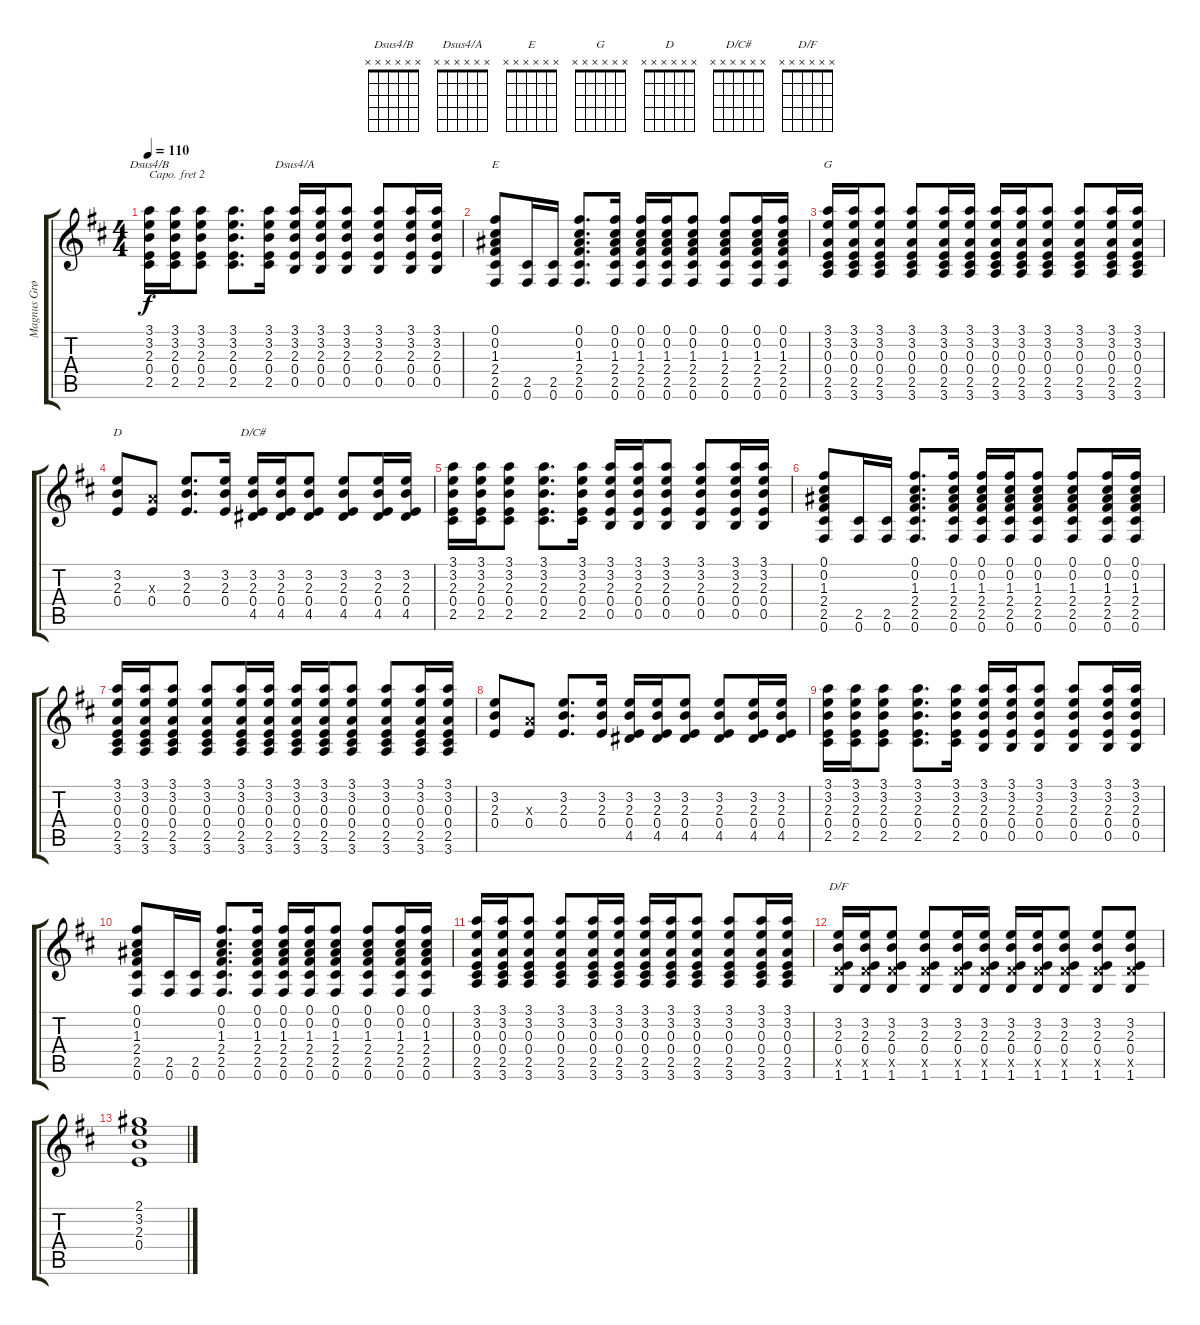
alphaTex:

\track ("Magnus Grønneberg - Akust. gitar, rytme" "Magnus Grø") {instrument acousticguitarsteel}
\staff {score tabs}
\capo 2
\tuning (E4 B3 G3 D3 A2 E2) {hide}
\chord ("Dsus4/B" x x x x x x)
\chord ("Dsus4/A" x x x x x x)
\chord ("E" x x x x x x)
\chord ("G" x x x x x x)
\chord ("D" x x x x x x)
\chord ("D/C#" x x x x x x)
\chord ("D/F" x x x x x x)
\ts (4 4)
\tempo 110
\clef g2
\ks d
(3.1 3.2 2.3 0.4 2.5).16{ch "Dsus4/B" dy f} (3.1 3.2 2.3 0.4 2.5).16 (3.1 3.2 2.3 0.4 2.5).8 (3.1 3.2 2.3 0.4 2.5).8{d} (3.1 3.2 2.3 0.4 2.5).16 (3.1 3.2 2.3 0.4 0.5).16{ch "Dsus4/A"} (3.1 3.2 2.3 0.4 0.5).16 (3.1 3.2 2.3 0.4 0.5).8 (3.1 3.2 2.3 0.4 0.5).8 (3.1 3.2 2.3 0.4 0.5).16 (3.1 3.2 2.3 0.4 0.5).16 |
(0.1 0.2 1.3 2.4 2.5 0.6).8{ch "E"} (2.5 0.6).16 (2.5 0.6).16 (0.1 0.2 1.3 2.4 2.5 0.6).8{d} (0.1 0.2 1.3 2.4 2.5 0.6).16 (0.1 0.2 1.3 2.4 2.5 0.6).16 (0.1 0.2 1.3 2.4 2.5 0.6).16 (0.1 0.2 1.3 2.4 2.5 0.6).8 (0.1 0.2 1.3 2.4 2.5 0.6).8 (0.1 0.2 1.3 2.4 2.5 0.6).16 (0.1 0.2 1.3 2.4 2.5 0.6).16 |
(3.1 3.2 0.3 0.4 2.5 3.6).16{ch "G"} (3.1 3.2 0.3 0.4 2.5 3.6).16 (3.1 3.2 0.3 0.4 2.5 3.6).8 (3.1 3.2 0.3 0.4 2.5 3.6).8 (3.1 3.2 0.3 0.4 2.5 3.6).16 (3.1 3.2 0.3 0.4 2.5 3.6).16 (3.1 3.2 0.3 0.4 2.5 3.6).16 (3.1 3.2 0.3 0.4 2.5 3.6).16 (3.1 3.2 0.3 0.4 2.5 3.6).8 (3.1 3.2 0.3 0.4 2.5 3.6).8 (3.1 3.2 0.3 0.4 2.5 3.6).16 (3.1 3.2 0.3 0.4 2.5 3.6).16 |
(3.2 2.3 0.4).8{ch "D"} (0.3{x} 0.4).8 (3.2 2.3 0.4).8{d} (3.2 2.3 0.4).16 (3.2 2.3 0.4 4.5).16{ch "D/C#"} (3.2 2.3 0.4 4.5).16 (3.2 2.3 0.4 4.5).8 (3.2 2.3 0.4 4.5).8 (3.2 2.3 0.4 4.5).16 (3.2 2.3 0.4 4.5).16 |
(3.1 3.2 2.3 0.4 2.5).16 (3.1 3.2 2.3 0.4 2.5).16 (3.1 3.2 2.3 0.4 2.5).8 (3.1 3.2 2.3 0.4 2.5).8{d} (3.1 3.2 2.3 0.4 2.5).16 (3.1 3.2 2.3 0.4 0.5).16 (3.1 3.2 2.3 0.4 0.5).16 (3.1 3.2 2.3 0.4 0.5).8 (3.1 3.2 2.3 0.4 0.5).8 (3.1 3.2 2.3 0.4 0.5).16 (3.1 3.2 2.3 0.4 0.5).16 |
(0.1 0.2 1.3 2.4 2.5 0.6).8 (2.5 0.6).16 (2.5 0.6).16 (0.1 0.2 1.3 2.4 2.5 0.6).8{d} (0.1 0.2 1.3 2.4 2.5 0.6).16 (0.1 0.2 1.3 2.4 2.5 0.6).16 (0.1 0.2 1.3 2.4 2.5 0.6).16 (0.1 0.2 1.3 2.4 2.5 0.6).8 (0.1 0.2 1.3 2.4 2.5 0.6).8 (0.1 0.2 1.3 2.4 2.5 0.6).16 (0.1 0.2 1.3 2.4 2.5 0.6).16 |
(3.1 3.2 0.3 0.4 2.5 3.6).16 (3.1 3.2 0.3 0.4 2.5 3.6).16 (3.1 3.2 0.3 0.4 2.5 3.6).8 (3.1 3.2 0.3 0.4 2.5 3.6).8 (3.1 3.2 0.3 0.4 2.5 3.6).16 (3.1 3.2 0.3 0.4 2.5 3.6).16 (3.1 3.2 0.3 0.4 2.5 3.6).16 (3.1 3.2 0.3 0.4 2.5 3.6).16 (3.1 3.2 0.3 0.4 2.5 3.6).8 (3.1 3.2 0.3 0.4 2.5 3.6).8 (3.1 3.2 0.3 0.4 2.5 3.6).16 (3.1 3.2 0.3 0.4 2.5 3.6).16 |
(3.2 2.3 0.4).8 (0.3{x} 0.4).8 (3.2 2.3 0.4).8{d} (3.2 2.3 0.4).16 (3.2 2.3 0.4 4.5).16 (3.2 2.3 0.4 4.5).16 (3.2 2.3 0.4 4.5).8 (3.2 2.3 0.4 4.5).8 (3.2 2.3 0.4 4.5).16 (3.2 2.3 0.4 4.5).16 |
(3.1 3.2 2.3 0.4 2.5).16 (3.1 3.2 2.3 0.4 2.5).16 (3.1 3.2 2.3 0.4 2.5).8 (3.1 3.2 2.3 0.4 2.5).8{d} (3.1 3.2 2.3 0.4 2.5).16 (3.1 3.2 2.3 0.4 0.5).16 (3.1 3.2 2.3 0.4 0.5).16 (3.1 3.2 2.3 0.4 0.5).8 (3.1 3.2 2.3 0.4 0.5).8 (3.1 3.2 2.3 0.4 0.5).16 (3.1 3.2 2.3 0.4 0.5).16 |
(0.1 0.2 1.3 2.4 2.5 0.6).8 (2.5 0.6).16 (2.5 0.6).16 (0.1 0.2 1.3 2.4 2.5 0.6).8{d} (0.1 0.2 1.3 2.4 2.5 0.6).16 (0.1 0.2 1.3 2.4 2.5 0.6).16 (0.1 0.2 1.3 2.4 2.5 0.6).16 (0.1 0.2 1.3 2.4 2.5 0.6).8 (0.1 0.2 1.3 2.4 2.5 0.6).8 (0.1 0.2 1.3 2.4 2.5 0.6).16 (0.1 0.2 1.3 2.4 2.5 0.6).16 |
(3.1 3.2 0.3 0.4 2.5 3.6).16 (3.1 3.2 0.3 0.4 2.5 3.6).16 (3.1 3.2 0.3 0.4 2.5 3.6).8 (3.1 3.2 0.3 0.4 2.5 3.6).8 (3.1 3.2 0.3 0.4 2.5 3.6).16 (3.1 3.2 0.3 0.4 2.5 3.6).16 (3.1 3.2 0.3 0.4 2.5 3.6).16 (3.1 3.2 0.3 0.4 2.5 3.6).16 (3.1 3.2 0.3 0.4 2.5 3.6).8 (3.1 3.2 0.3 0.4 2.5 3.6).8 (3.1 3.2 0.3 0.4 2.5 3.6).16 (3.1 3.2 0.3 0.4 2.5 3.6).16 |
(3.2 2.3 0.4 3.5{x} 1.6).16{ch "D/F"} (3.2 2.3 0.4 3.5{x} 1.6).16 (3.2 2.3 0.4 3.5{x} 1.6).8 (3.2 2.3 0.4 3.5{x} 1.6).8 (3.2 2.3 0.4 3.5{x} 1.6).16 (3.2 2.3 0.4 3.5{x} 1.6).16 (3.2 2.3 0.4 3.5{x} 1.6).16 (3.2 2.3 0.4 3.5{x} 1.6).16 (3.2 2.3 0.4 3.5{x} 1.6).8 (3.2 2.3 0.4 3.5{x} 1.6).8 (3.2 2.3 0.4 3.5{x} 1.6).8 |
(2.1 3.2 2.3 0.4).1
